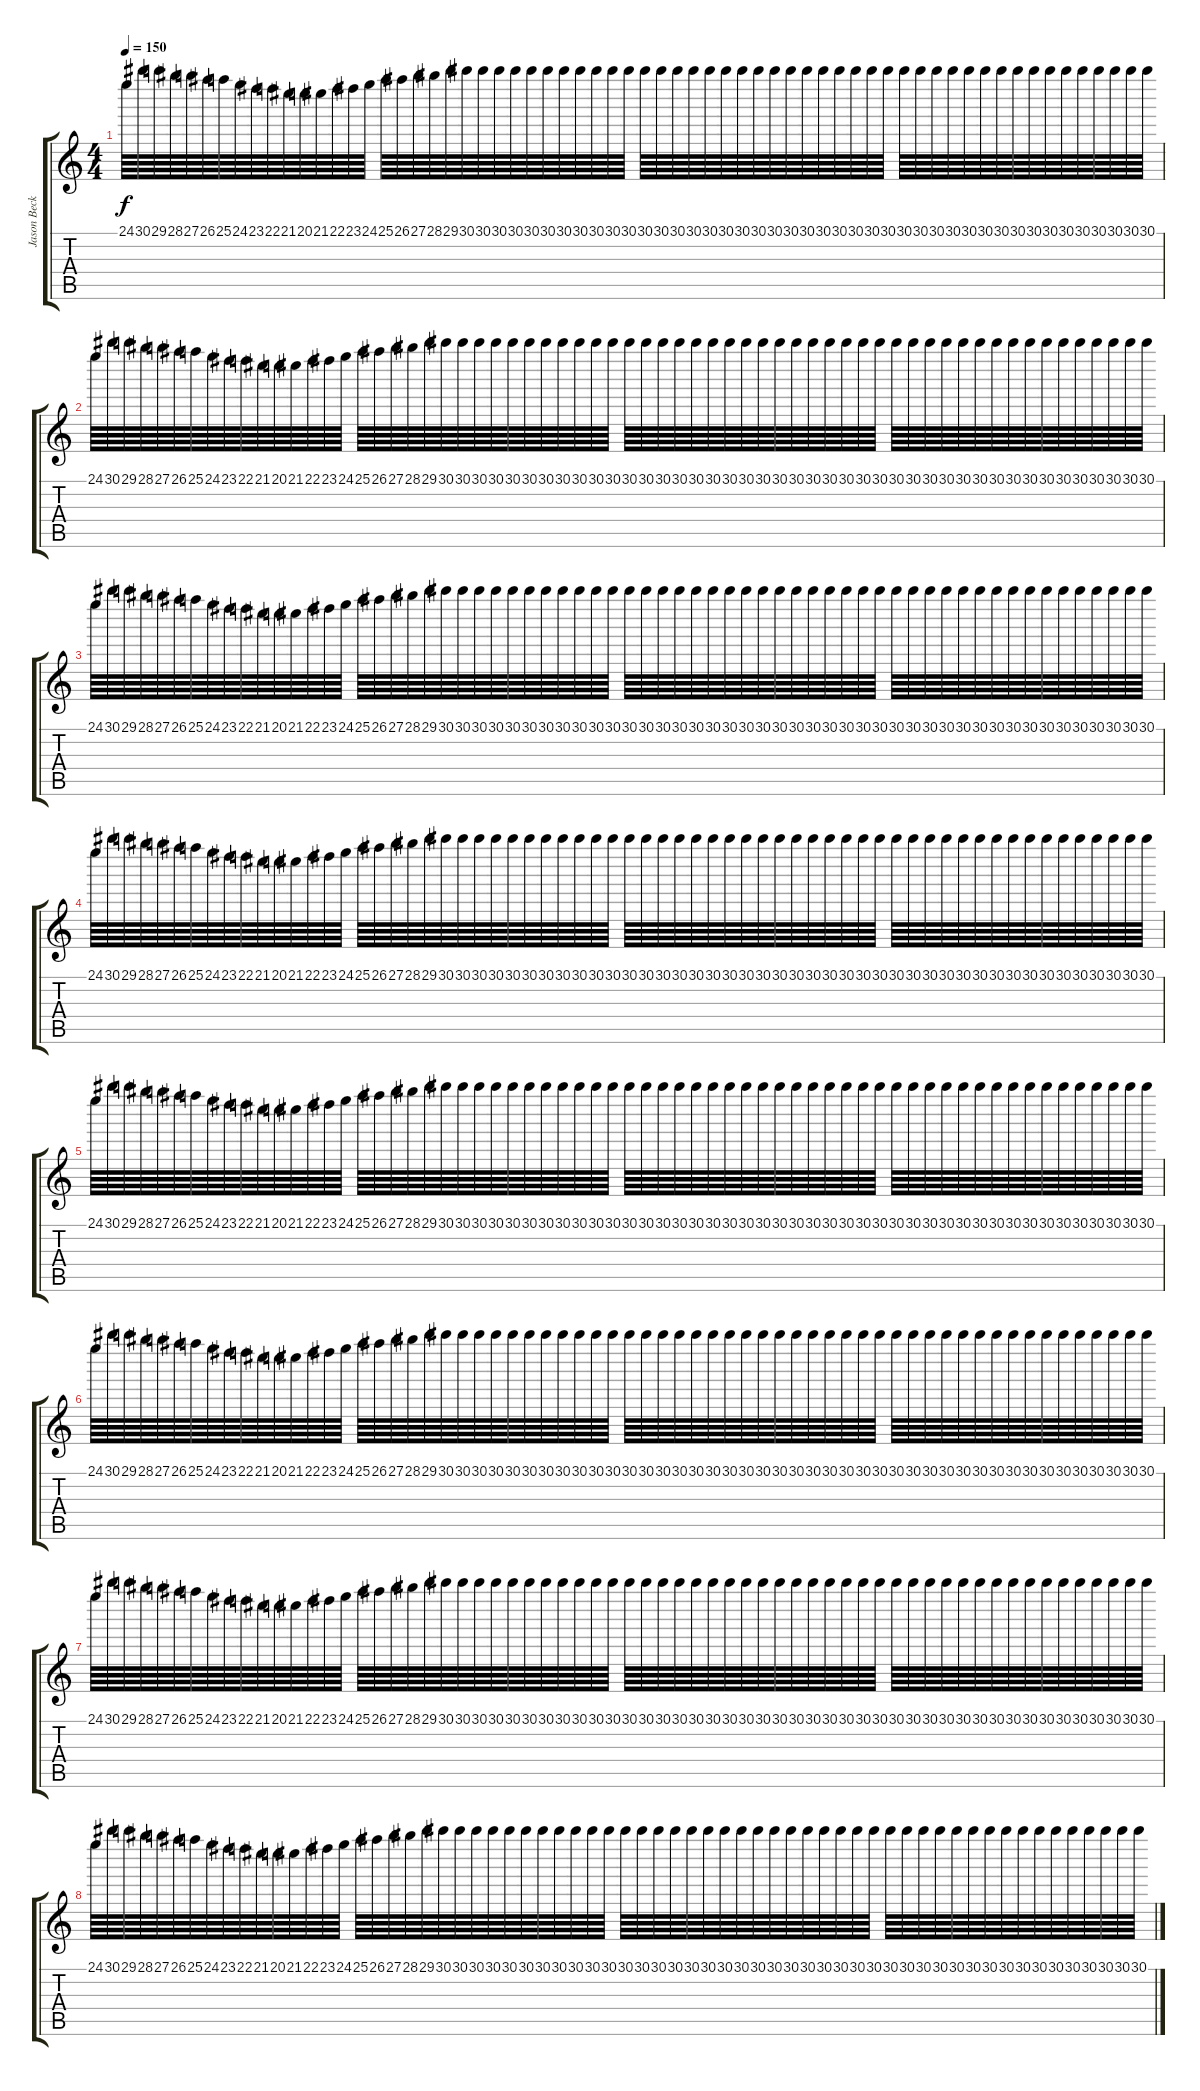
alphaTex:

\track ("Jason Becker" "Jason Beck") {instrument acousticguitarnylon}
\staff {score tabs}
\tuning (E4 B3 G3 D3 A2 E2) {hide}
\ts (4 4)
\tempo 150
\clef g2
\ks c
24.1.64{dy f instrument acousticguitarnylon} 30.1.64 29.1.64 28.1.64 27.1.64 26.1.64 25.1.64 24.1.64 23.1.64 22.1.64 21.1.64 20.1.64 21.1.64 22.1.64 23.1.64 24.1.64 25.1.64 26.1.64 27.1.64 28.1.64 29.1.64 30.1.64 30.1.64 30.1.64 30.1.64 30.1.64 30.1.64 30.1.64 30.1.64 30.1.64 30.1.64 30.1.64 30.1.64 30.1.64 30.1.64 30.1.64 30.1.64 30.1.64 30.1.64 30.1.64 30.1.64 30.1.64 30.1.64 30.1.64 30.1.64 30.1.64 30.1.64 30.1.64 30.1.64 30.1.64 30.1.64 30.1.64 30.1.64 30.1.64 30.1.64 30.1.64 30.1.64 30.1.64 30.1.64 30.1.64 30.1.64 30.1.64 30.1.64 30.1.64 |
24.1.64 30.1.64 29.1.64 28.1.64 27.1.64 26.1.64 25.1.64 24.1.64 23.1.64 22.1.64 21.1.64 20.1.64 21.1.64 22.1.64 23.1.64 24.1.64 25.1.64 26.1.64 27.1.64 28.1.64 29.1.64 30.1.64 30.1.64 30.1.64 30.1.64 30.1.64 30.1.64 30.1.64 30.1.64 30.1.64 30.1.64 30.1.64 30.1.64 30.1.64 30.1.64 30.1.64 30.1.64 30.1.64 30.1.64 30.1.64 30.1.64 30.1.64 30.1.64 30.1.64 30.1.64 30.1.64 30.1.64 30.1.64 30.1.64 30.1.64 30.1.64 30.1.64 30.1.64 30.1.64 30.1.64 30.1.64 30.1.64 30.1.64 30.1.64 30.1.64 30.1.64 30.1.64 30.1.64 30.1.64 |
24.1.64 30.1.64 29.1.64 28.1.64 27.1.64 26.1.64 25.1.64 24.1.64 23.1.64 22.1.64 21.1.64 20.1.64 21.1.64 22.1.64 23.1.64 24.1.64 25.1.64 26.1.64 27.1.64 28.1.64 29.1.64 30.1.64 30.1.64 30.1.64 30.1.64 30.1.64 30.1.64 30.1.64 30.1.64 30.1.64 30.1.64 30.1.64 30.1.64 30.1.64 30.1.64 30.1.64 30.1.64 30.1.64 30.1.64 30.1.64 30.1.64 30.1.64 30.1.64 30.1.64 30.1.64 30.1.64 30.1.64 30.1.64 30.1.64 30.1.64 30.1.64 30.1.64 30.1.64 30.1.64 30.1.64 30.1.64 30.1.64 30.1.64 30.1.64 30.1.64 30.1.64 30.1.64 30.1.64 30.1.64 |
24.1.64 30.1.64 29.1.64 28.1.64 27.1.64 26.1.64 25.1.64 24.1.64 23.1.64 22.1.64 21.1.64 20.1.64 21.1.64 22.1.64 23.1.64 24.1.64 25.1.64 26.1.64 27.1.64 28.1.64 29.1.64 30.1.64 30.1.64 30.1.64 30.1.64 30.1.64 30.1.64 30.1.64 30.1.64 30.1.64 30.1.64 30.1.64 30.1.64 30.1.64 30.1.64 30.1.64 30.1.64 30.1.64 30.1.64 30.1.64 30.1.64 30.1.64 30.1.64 30.1.64 30.1.64 30.1.64 30.1.64 30.1.64 30.1.64 30.1.64 30.1.64 30.1.64 30.1.64 30.1.64 30.1.64 30.1.64 30.1.64 30.1.64 30.1.64 30.1.64 30.1.64 30.1.64 30.1.64 30.1.64 |
24.1.64 30.1.64 29.1.64 28.1.64 27.1.64 26.1.64 25.1.64 24.1.64 23.1.64 22.1.64 21.1.64 20.1.64 21.1.64 22.1.64 23.1.64 24.1.64 25.1.64 26.1.64 27.1.64 28.1.64 29.1.64 30.1.64 30.1.64 30.1.64 30.1.64 30.1.64 30.1.64 30.1.64 30.1.64 30.1.64 30.1.64 30.1.64 30.1.64 30.1.64 30.1.64 30.1.64 30.1.64 30.1.64 30.1.64 30.1.64 30.1.64 30.1.64 30.1.64 30.1.64 30.1.64 30.1.64 30.1.64 30.1.64 30.1.64 30.1.64 30.1.64 30.1.64 30.1.64 30.1.64 30.1.64 30.1.64 30.1.64 30.1.64 30.1.64 30.1.64 30.1.64 30.1.64 30.1.64 30.1.64 |
24.1.64 30.1.64 29.1.64 28.1.64 27.1.64 26.1.64 25.1.64 24.1.64 23.1.64 22.1.64 21.1.64 20.1.64 21.1.64 22.1.64 23.1.64 24.1.64 25.1.64 26.1.64 27.1.64 28.1.64 29.1.64 30.1.64 30.1.64 30.1.64 30.1.64 30.1.64 30.1.64 30.1.64 30.1.64 30.1.64 30.1.64 30.1.64 30.1.64 30.1.64 30.1.64 30.1.64 30.1.64 30.1.64 30.1.64 30.1.64 30.1.64 30.1.64 30.1.64 30.1.64 30.1.64 30.1.64 30.1.64 30.1.64 30.1.64 30.1.64 30.1.64 30.1.64 30.1.64 30.1.64 30.1.64 30.1.64 30.1.64 30.1.64 30.1.64 30.1.64 30.1.64 30.1.64 30.1.64 30.1.64 |
24.1.64 30.1.64 29.1.64 28.1.64 27.1.64 26.1.64 25.1.64 24.1.64 23.1.64 22.1.64 21.1.64 20.1.64 21.1.64 22.1.64 23.1.64 24.1.64 25.1.64 26.1.64 27.1.64 28.1.64 29.1.64 30.1.64 30.1.64 30.1.64 30.1.64 30.1.64 30.1.64 30.1.64 30.1.64 30.1.64 30.1.64 30.1.64 30.1.64 30.1.64 30.1.64 30.1.64 30.1.64 30.1.64 30.1.64 30.1.64 30.1.64 30.1.64 30.1.64 30.1.64 30.1.64 30.1.64 30.1.64 30.1.64 30.1.64 30.1.64 30.1.64 30.1.64 30.1.64 30.1.64 30.1.64 30.1.64 30.1.64 30.1.64 30.1.64 30.1.64 30.1.64 30.1.64 30.1.64 30.1.64 |
24.1.64 30.1.64 29.1.64 28.1.64 27.1.64 26.1.64 25.1.64 24.1.64 23.1.64 22.1.64 21.1.64 20.1.64 21.1.64 22.1.64 23.1.64 24.1.64 25.1.64 26.1.64 27.1.64 28.1.64 29.1.64 30.1.64 30.1.64 30.1.64 30.1.64 30.1.64 30.1.64 30.1.64 30.1.64 30.1.64 30.1.64 30.1.64 30.1.64 30.1.64 30.1.64 30.1.64 30.1.64 30.1.64 30.1.64 30.1.64 30.1.64 30.1.64 30.1.64 30.1.64 30.1.64 30.1.64 30.1.64 30.1.64 30.1.64 30.1.64 30.1.64 30.1.64 30.1.64 30.1.64 30.1.64 30.1.64 30.1.64 30.1.64 30.1.64 30.1.64 30.1.64 30.1.64 30.1.64 30.1.64
